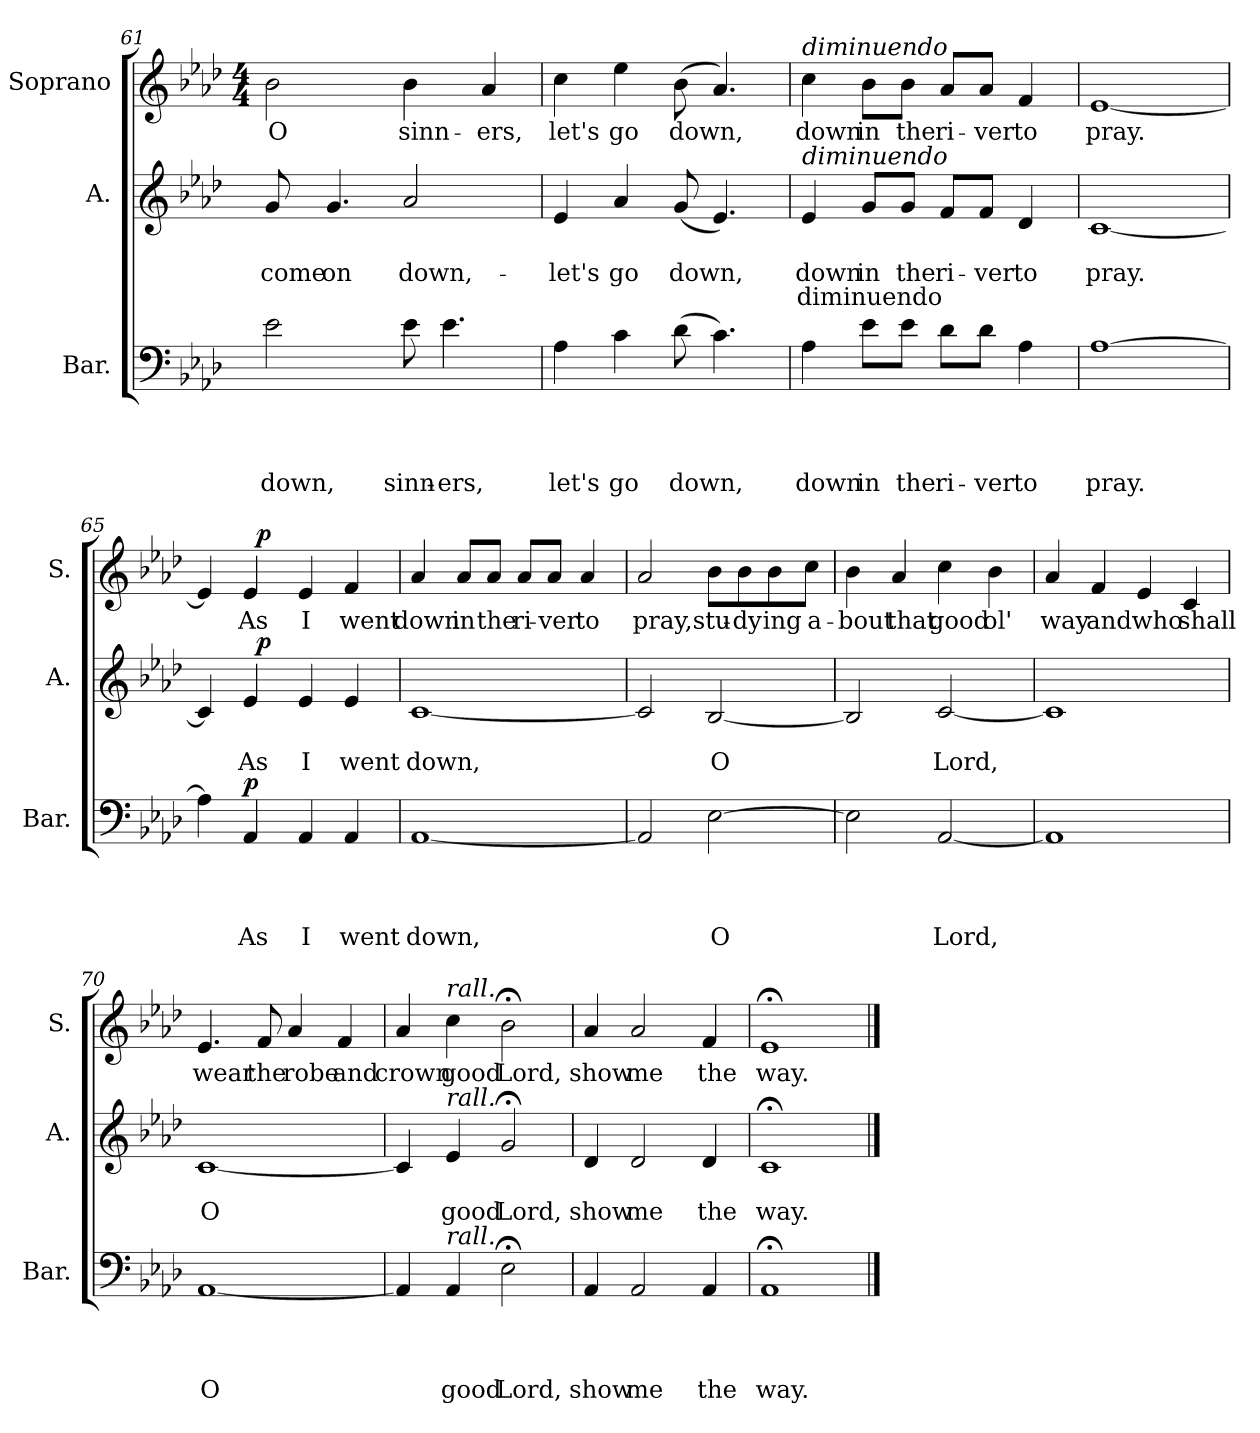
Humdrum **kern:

**kern	**text	**text	**text	**text	**dynam	**kern	**text	**text	**text	**dynam	**kern	**text	**dynam
*part3	*part3	*part3	*part3	*part3	*part3	*part2	*part2	*part2	*part2	*part2	*part1	*part1	*part1
*staff3	*staff3	*staff3	*staff3	*staff3	*staff3	*staff2	*staff2	*staff2	*staff2	*staff2	*staff1	*staff1	*staff1
*I"Bar.	*	*	*	*	*	*I"A.	*	*	*	*	*I"Soprano	*	*
*I'Bar.	*	*	*	*	*	*I'A.	*	*	*	*	*I'S.	*	*
!!LO:LB:g=z
*clefF4	*	*	*	*	*	*clefG2	*	*	*	*	*clefG2	*	*
*k[b-e-a-d-]	*	*	*	*	*	*k[b-e-a-d-]	*	*	*	*	*k[b-e-a-d-]	*	*
*A-:	*	*	*	*	*	*A-:	*	*	*	*	*A-:	*	*
*	*	*	*	*	*	*	*	*	*	*	*M4/4	*	*
=61	=61	=61	=61	=61	=61	=61	=61	=61	=61	=61	=61	=61	=61
!	!	!	!	!LO:LY:b	!	!	!	!LO:LY:b	!	!	!	!LO:LY:b	!
2e-\	.	.	.	down,	.	8g/	.	come	.	.	2b-\	O	.
!	!	!	!	!	!	!	!	!LO:LY:b	!	!	!	!	!
.	.	.	.	.	.	4.g/	.	on	.	.	.	.	.
!	!	!	!	!LO:LY:b	!	!	!	!LO:LY:b	!	!	!	!LO:LY:b	!
8e-\	.	.	.	sinn-	.	2a-/	.	down,-	.	.	4b-\	sinn-	.
!	!	!	!	!LO:LY:b	!	!	!	!	!	!	!	!	!
4.e-\	.	.	.	-ers,	.	.	.	.	.	.	.	.	.
!	!	!	!	!	!	!	!	!	!	!	!	!LO:LY:b	!
.	.	.	.	.	.	.	.	.	.	.	4a-/	-ers,	.
=62	=62	=62	=62	=62	=62	=62	=62	=62	=62	=62	=62	=62	=62
!	!	!	!	!LO:LY:b	!	!	!	!LO:LY:b	!	!	!	!LO:LY:b	!
4A-\	.	.	.	let's	.	4e-/	.	-let's	.	.	4cc\	let's	.
!	!	!	!	!LO:LY:b	!	!	!	!LO:LY:b	!	!	!	!LO:LY:b	!
4c\	.	.	.	go	.	4a-/	.	go	.	.	4ee-\	go	.
!	!	!	!	!LO:LY:b	!	!	!	!LO:LY:b	!	!	!	!LO:LY:b	!
(>8d-\	.	.	.	down,	.	(<8g/	.	down,	.	.	(>8b-\	down,	.
4.c\)	.	.	.	.	.	4.e-/)	.	.	.	.	4.a-/)	.	.
=63	=63	=63	=63	=63	=63	=63	=63	=63	=63	=63	=63	=63	=63
!	!	!	!	!	!	!	!	!	!	!	!LO:TX:a:i:t=diminuendo	!	!
!	!	!	!	!	!	!LO:TX:a:i:t=diminuendo	!	!	!	!	!	!	!
!	!	!	!	!LO:LY:b	!	!	!	!LO:LY:b	!LO:LY:b	!	!	!LO:LY:b	!
4A-\	.	.	.	down	.	4e-/	.	down	diminuendo	.	4cc\	down	.
!	!	!	!	!LO:LY:b	!	!	!	!LO:LY:b	!	!	!	!LO:LY:b	!
8e-\L	.	.	.	in	.	8g/L	.	in	.	.	8b-\L	in	.
!	!	!	!	!LO:LY:b	!	!	!	!LO:LY:b	!	!	!	!LO:LY:b	!
8e-\J	.	.	.	the	.	8g/J	.	the	.	.	8b-\J	the	.
!	!	!	!	!LO:LY:b	!	!	!	!LO:LY:b	!	!	!	!LO:LY:b	!
8d-\L	.	.	.	ri-	.	8f/L	.	ri-	.	.	8a-/L	ri-	.
!	!	!	!	!LO:LY:b	!	!	!	!LO:LY:b	!	!	!	!LO:LY:b	!
8d-\J	.	.	.	-ver	.	8f/J	.	-ver	.	.	8a-/J	-ver	.
!	!	!	!	!LO:LY:b	!	!	!	!LO:LY:b	!	!	!	!LO:LY:b	!
4A-\	.	.	.	to	.	4d-/	.	to	.	.	4f/	to	.
!!LO:LB:g=z
=64	=64	=64	=64	=64	=64	=64	=64	=64	=64	=64	=64	=64	=64
!	!	!	!	!LO:LY:b	!	!	!	!LO:LY:b	!	!	!	!LO:LY:b	!
[>1A-	.	.	.	pray.	.	[<1c	.	pray.	.	.	[<1e-	pray.	.
=65	=65	=65	=65	=65	=65	=65	=65	=65	=65	=65	=65	=65	=65
*	*	*	*	*	*	*^	*	*	*	*	*^	*	*
4A-\]	.	.	.	.	.	4c/]	4ryy	.	.	.	.	4e-/]	4ryy	.	.
!	!	!	!	!LO:LY:b	!LO:DY:a	!	!	!	!LO:LY:b	!	!	!	!	!LO:LY:b	!
4AA-/	.	.	.	As	p	4e-/	32ryy	.	As	.	.	4e-/	32ryy	As	.
!	!	!	!	!	!	!	!	!	!	!	!LO:DY:a	!	!	!	!LO:DY:a
.	.	.	.	.	.	.	2ryy	.	.	.	p	.	2ryy	.	p
!	!	!	!	!LO:LY:b	!	!	!	!	!LO:LY:b	!	!	!	!	!LO:LY:b	!
4AA-/	.	.	.	I	.	4e-/	.	.	I	.	.	4e-/	.	I	.
!	!	!	!	!LO:LY:b	!	!	!	!	!LO:LY:b	!	!	!	!	!LO:LY:b	!
4AA-/	.	.	.	went	.	4e-/	.	.	went	.	.	4f/	.	went	.
.	.	.	.	.	.	.	8..ryy	.	.	.	.	.	8..ryy	.	.
=66	=66	=66	=66	=66	=66	=66	=66	=66	=66	=66	=66	=66	=66	=66	=66
!	!	!	!	!LO:LY:b	!	!	!	!	!LO:LY:b	!	!	!	!	!LO:LY:b	!
*	*	*	*	*	*	*v	*v	*	*	*	*	*	*	*	*
*	*	*	*	*	*	*	*	*	*	*	*v	*v	*	*
[>1AA-	.	.	.	down,	.	[>1c	.	down,	.	.	4a-/	down	.
!	!	!	!	!	!	!	!	!	!	!	!	!LO:LY:b	!
.	.	.	.	.	.	.	.	.	.	.	8a-/L	in	.
!	!	!	!	!	!	!	!	!	!	!	!	!LO:LY:b	!
.	.	.	.	.	.	.	.	.	.	.	8a-/J	the	.
!	!	!	!	!	!	!	!	!	!	!	!	!LO:LY:b	!
.	.	.	.	.	.	.	.	.	.	.	8a-/L	ri-	.
!	!	!	!	!	!	!	!	!	!	!	!	!LO:LY:b	!
.	.	.	.	.	.	.	.	.	.	.	8a-/J	-ver	.
!	!	!	!	!	!	!	!	!	!	!	!	!LO:LY:b	!
.	.	.	.	.	.	.	.	.	.	.	4a-/	to	.
!!LO:PB:g=z
=67	=67	=67	=67	=67	=67	=67	=67	=67	=67	=67	=67	=67	=67
!	!	!	!	!	!	!	!	!	!	!	!	!LO:LY:b	!
2AA-/]	.	.	.	.	.	2c/]	.	.	.	.	2a-/	pray,	.
!	!	!	!	!LO:LY:b	!	!	!	!LO:LY:b	!	!	!	!LO:LY:b	!
[>2E-\	.	.	.	O	.	[<2B-/	.	O	.	.	8b-\L	stu-	.
!	!	!	!	!	!	!	!	!	!	!	!	!LO:LY:b	!
.	.	.	.	.	.	.	.	.	.	.	8b-\	-dy	.
!	!	!	!	!	!	!	!	!	!	!	!	!LO:LY:b	!
.	.	.	.	.	.	.	.	.	.	.	8b-\	ing	.
!	!	!	!	!	!	!	!	!	!	!	!	!LO:LY:b	!
.	.	.	.	.	.	.	.	.	.	.	8cc\J	a-	.
=68	=68	=68	=68	=68	=68	=68	=68	=68	=68	=68	=68	=68	=68
!	!	!	!	!	!	!	!	!	!	!	!	!LO:LY:b	!
2E-\]	.	.	.	.	.	2B-/]	.	.	.	.	4b-\	-bout	.
!	!	!	!	!	!	!	!	!	!	!	!	!LO:LY:b	!
.	.	.	.	.	.	.	.	.	.	.	4a-/	that	.
!	!	!	!	!LO:LY:b	!	!	!	!LO:LY:b	!	!	!	!LO:LY:b	!
[<2AA-/	.	.	.	Lord,	.	[<2c/	.	Lord,	.	.	4cc\	good	.
!	!	!	!	!	!	!	!	!	!	!	!	!LO:LY:b	!
.	.	.	.	.	.	.	.	.	.	.	4b-\	ol'	.
=69	=69	=69	=69	=69	=69	=69	=69	=69	=69	=69	=69	=69	=69
!	!	!	!	!	!	!	!	!	!	!	!	!LO:LY:b	!
1AA-]	.	.	.	.	.	1c]	.	.	.	.	4a-/	way	.
!	!	!	!	!	!	!	!	!	!	!	!	!LO:LY:b	!
.	.	.	.	.	.	.	.	.	.	.	4f/	and	.
!	!	!	!	!	!	!	!	!	!	!	!	!LO:LY:b	!
.	.	.	.	.	.	.	.	.	.	.	4e-/	who	.
!	!	!	!	!	!	!	!	!	!	!	!	!LO:LY:b	!
.	.	.	.	.	.	.	.	.	.	.	4c/	shall	.
!!LO:LB:g=z
=70	=70	=70	=70	=70	=70	=70	=70	=70	=70	=70	=70	=70	=70
!	!	!	!	!LO:LY:b	!	!	!	!LO:LY:b	!	!	!	!LO:LY:b	!
[<1AA-	.	.	.	O	.	[<1c	.	O	.	.	4.e-/	wear	.
!	!	!	!	!	!	!	!	!	!	!	!	!LO:LY:b	!
.	.	.	.	.	.	.	.	.	.	.	8f/	the	.
!	!	!	!	!	!	!	!	!	!	!	!	!LO:LY:b	!
.	.	.	.	.	.	.	.	.	.	.	4a-/	robe	.
!	!	!	!	!	!	!	!	!	!	!	!	!LO:LY:b	!
.	.	.	.	.	.	.	.	.	.	.	4f/	and	.
=71	=71	=71	=71	=71	=71	=71	=71	=71	=71	=71	=71	=71	=71
!	!	!	!	!	!	!	!	!	!	!	!	!LO:LY:b	!
4AA-/]	.	.	.	.	.	4c/]	.	.	.	.	4a-/	crown	.
!	!	!	!	!	!	!	!	!	!	!	!LO:TX:a:i:t=rall.	!	!
!	!	!	!	!	!	!LO:TX:a:i:t=rall.	!	!	!	!	!	!	!
!LO:TX:a:i:t=rall.	!	!	!	!	!	!	!	!	!	!	!	!	!
!	!	!	!	!LO:LY:b	!	!	!	!LO:LY:b	!	!	!	!LO:LY:b	!
4AA-/	.	.	.	good	.	4e-/	.	good	.	.	4cc\	good	.
!	!	!	!	!LO:LY:b	!	!	!	!LO:LY:b	!	!	!	!LO:LY:b	!
2E-;<\	.	.	.	Lord,	.	2g;/	.	Lord,	.	.	2b-;<\	Lord,	.
=72	=72	=72	=72	=72	=72	=72	=72	=72	=72	=72	=72	=72	=72
!	!	!	!	!LO:LY:b	!	!	!	!LO:LY:b	!	!	!	!LO:LY:b	!
4AA-/	.	.	.	show	.	4d-/	.	show	.	.	4a-/	show	.
!	!	!	!	!LO:LY:b	!	!	!	!LO:LY:b	!	!	!	!LO:LY:b	!
2AA-/	.	.	.	me	.	2d-/	.	me	.	.	2a-/	me	.
!	!	!	!	!LO:LY:b	!	!	!	!LO:LY:b	!	!	!	!LO:LY:b	!
4AA-/	.	.	.	the	.	4d-/	.	the	.	.	4f/	the	.
=73	=73	=73	=73	=73	=73	=73	=73	=73	=73	=73	=73	=73	=73
!	!	!	!	!LO:LY:b	!	!	!	!LO:LY:b	!	!	!	!LO:LY:b	!
1AA-;	.	.	.	way.	.	1c;	.	way.	.	.	1e-;	way.	.
==	==	==	==	==	==	==	==	==	==	==	==	==	==
*-	*-	*-	*-	*-	*-	*-	*-	*-	*-	*-	*-	*-	*-
